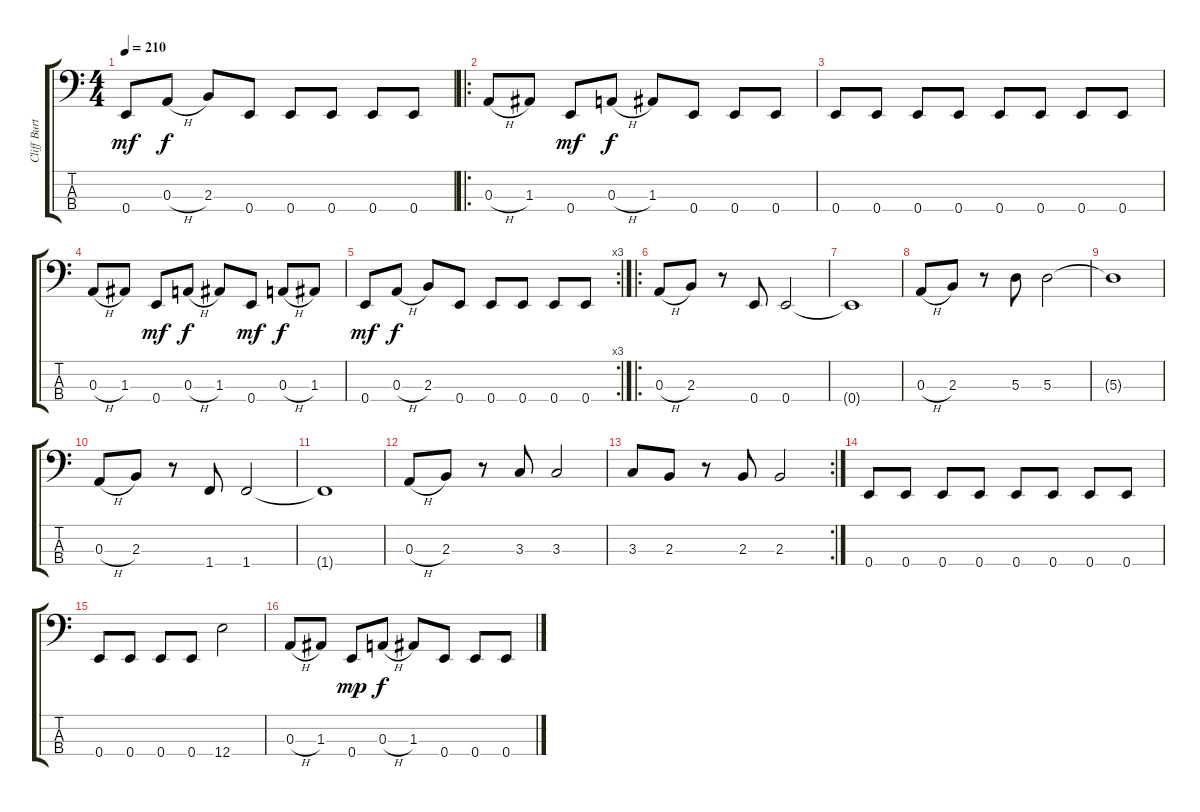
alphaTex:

\track ("Cliff Burton" "Cliff Burt") {instrument electricbassfinger}
\staff {score tabs}
\tuning (G2 D2 A1 E1) {hide}
\ts (4 4)
\tempo 210
\clef f4
\ks c
0.4.8{dy mf} 0.3{h}.8{dy f} 2.3.8 0.4.8 0.4.8 0.4.8 0.4.8 0.4.8 |
\ro
0.3{h}.8 1.3.8 0.4.8{dy mf} 0.3{h}.8{dy f} 1.3.8 0.4.8 0.4.8 0.4.8 |
0.4.8 0.4.8 0.4.8 0.4.8 0.4.8 0.4.8 0.4.8 0.4.8 |
0.3{h}.8 1.3.8 0.4.8{dy mf} 0.3{h}.8{dy f} 1.3.8 0.4.8{dy mf} 0.3{h}.8{dy f} 1.3.8 |
\rc 3
0.4.8{dy mf} 0.3{h}.8{dy f} 2.3.8 0.4.8 0.4.8 0.4.8 0.4.8 0.4.8 |
\ro
0.3{h}.8 2.3.8 r.8 0.4.8 0.4.2 |
0.4{t}.1 |
0.3{h}.8 2.3.8 r.8 5.3.8 5.3.2 |
5.3{t}.1 |
0.3{h}.8 2.3.8 r.8 1.4.8 1.4.2 |
1.4{t}.1 |
0.3{h}.8 2.3.8 r.8 3.3.8 3.3.2 |
\rc 2
3.3.8 2.3.8 r.8 2.3.8 2.3.2 |
0.4.8 0.4.8 0.4.8 0.4.8 0.4.8 0.4.8 0.4.8 0.4.8 |
0.4.8 0.4.8 0.4.8 0.4.8 12.4.2 |
0.3{h}.8 1.3.8 0.4.8{dy mp} 0.3{h}.8{dy f} 1.3.8 0.4.8 0.4.8 0.4.8
